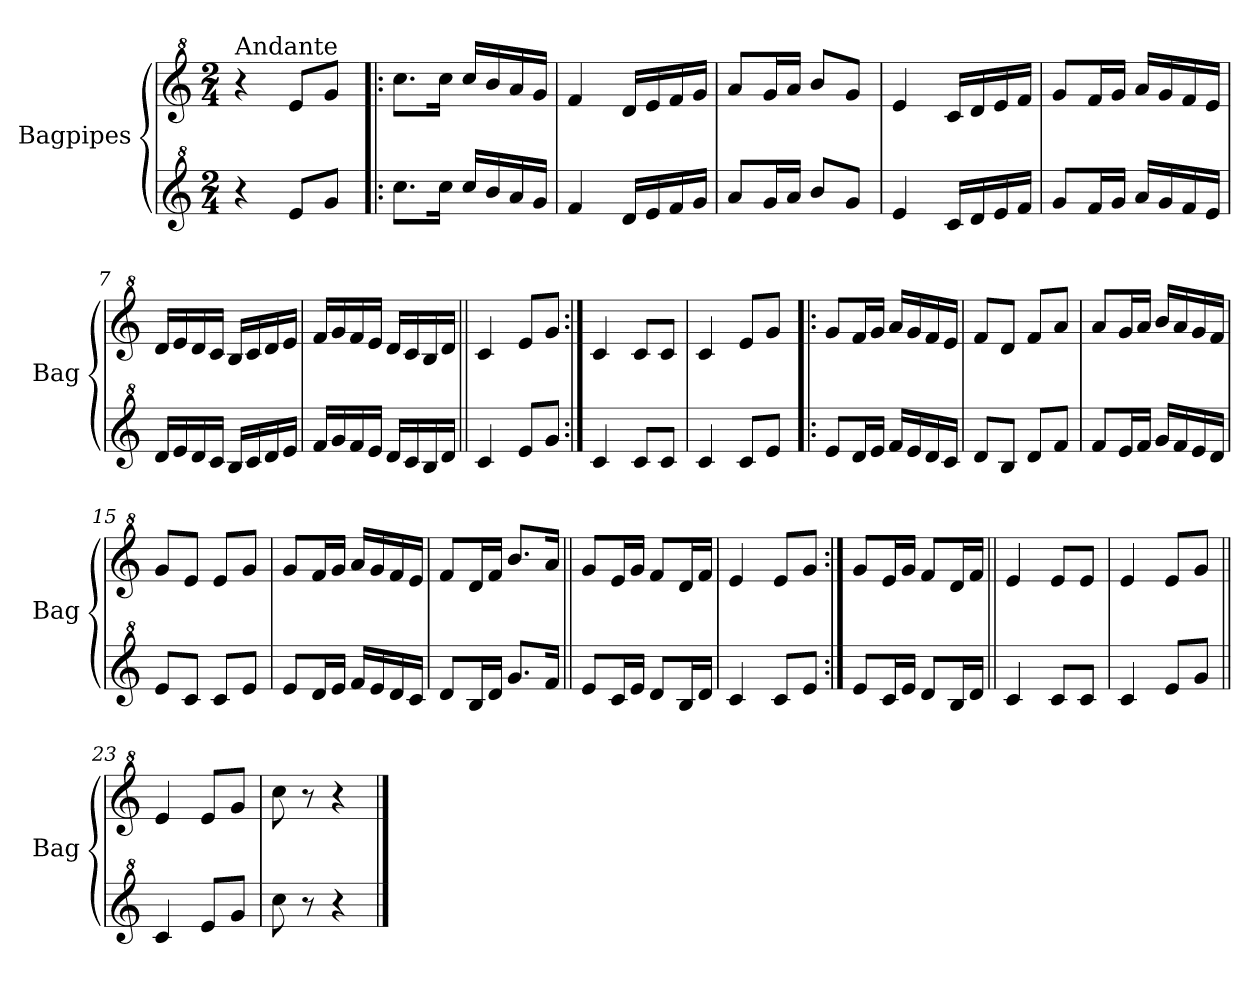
**kern	**kern
*part2	*part1
*staff2	*staff1
*I"Bagpipes	*I"Bagpipes
*I'Bag	*I'Bag
*clefG^2	*clefG^2
*k[]	*k[]
*C:	*C:
*M2/4	*M2/4
=1	=1
!	!LO:TX:a:t=Andante
4r	4r
8ee/L	8ee/L
8gg/J	8gg/J
=2!|:	=2!|:
8.ccc\L	8.ccc\L
16ccc\Jk	16ccc\Jk
16ccc/LL	16ccc/LL
16bb/	16bb/
16aa/	16aa/
16gg/JJ	16gg/JJ
=3	=3
4ff/	4ff/
16dd/LL	16dd/LL
16ee/	16ee/
16ff/	16ff/
16gg/JJ	16gg/JJ
=4	=4
8aa/L	8aa/L
16gg/L	16gg/L
16aa/JJ	16aa/JJ
8bb/L	8bb/L
8gg/J	8gg/J
=5	=5
4ee/	4ee/
16cc/LL	16cc/LL
16dd/	16dd/
16ee/	16ee/
16ff/JJ	16ff/JJ
=6	=6
8gg/L	8gg/L
16ff/L	16ff/L
16gg/JJ	16gg/JJ
16aa/LL	16aa/LL
16gg/	16gg/
16ff/	16ff/
16ee/JJ	16ee/JJ
=7	=7
16dd/LL	16dd/LL
16ee/	16ee/
16dd/	16dd/
16cc/JJ	16cc/JJ
16b/LL	16b/LL
16cc/	16cc/
16dd/	16dd/
16ee/JJ	16ee/JJ
!!LO:LB:g=z
=8	=8
16ff/LL	16ff/LL
16gg/	16gg/
16ff/	16ff/
16ee/JJ	16ee/JJ
16dd/LL	16dd/LL
16cc/	16cc/
16b/	16b/
16dd/JJ	16dd/JJ
=9||	=9||
4cc/	4cc/
8ee/L	8ee/L
8gg/J	8gg/J
=10:|!	=10:|!
4cc/	4cc/
8cc/L	8cc/L
8cc/J	8cc/J
=11	=11
4cc/	4cc/
8cc/L	8ee/L
8ee/J	8gg/J
=12!|:	=12!|:
8ee/L	8gg/L
16dd/L	16ff/L
16ee/JJ	16gg/JJ
16ff/LL	16aa/LL
16ee/	16gg/
16dd/	16ff/
16cc/JJ	16ee/JJ
=13	=13
8dd/L	8ff/L
8b/J	8dd/J
8dd/L	8ff/L
8ff/J	8aa/J
=14	=14
8ff/L	8aa/L
16ee/L	16gg/L
16ff/JJ	16aa/JJ
16gg/LL	16bb/LL
16ff/	16aa/
16ee/	16gg/
16dd/JJ	16ff/JJ
!!LO:LB:g=z
=15	=15
8ee/L	8gg/L
8cc/J	8ee/J
8cc/L	8ee/L
8ee/J	8gg/J
=16	=16
8ee/L	8gg/L
16dd/L	16ff/L
16ee/JJ	16gg/JJ
16ff/LL	16aa/LL
16ee/	16gg/
16dd/	16ff/
16cc/JJ	16ee/JJ
=17	=17
8dd/L	8ff/L
16b/L	16dd/L
16dd/JJ	16ff/JJ
8.gg/L	8.bb/L
16ff/Jk	16aa/Jk
=18||	=18||
8ee/L	8gg/L
16cc/L	16ee/L
16ee/JJ	16gg/JJ
8dd/L	8ff/L
16b/L	16dd/L
16dd/JJ	16ff/JJ
=19	=19
4cc/	4ee/
8cc/L	8ee/L
8ee/J	8gg/J
=20:|!	=20:|!
8ee/L	8gg/L
16cc/L	16ee/L
16ee/JJ	16gg/JJ
8dd/L	8ff/L
16b/L	16dd/L
16dd/JJ	16ff/JJ
=21||	=21||
4cc/	4ee/
8cc/L	8ee/L
8cc/J	8ee/J
=22	=22
4cc/	4ee/
8ee/L	8ee/L
8gg/J	8gg/J
!!LO:LB:g=z
=23||	=23||
4cc/	4ee/
8ee/L	8ee/L
8gg/J	8gg/J
=24	=24
8ccc\	8ccc\
8r	8r
4r	4r
==	==
*-	*-
